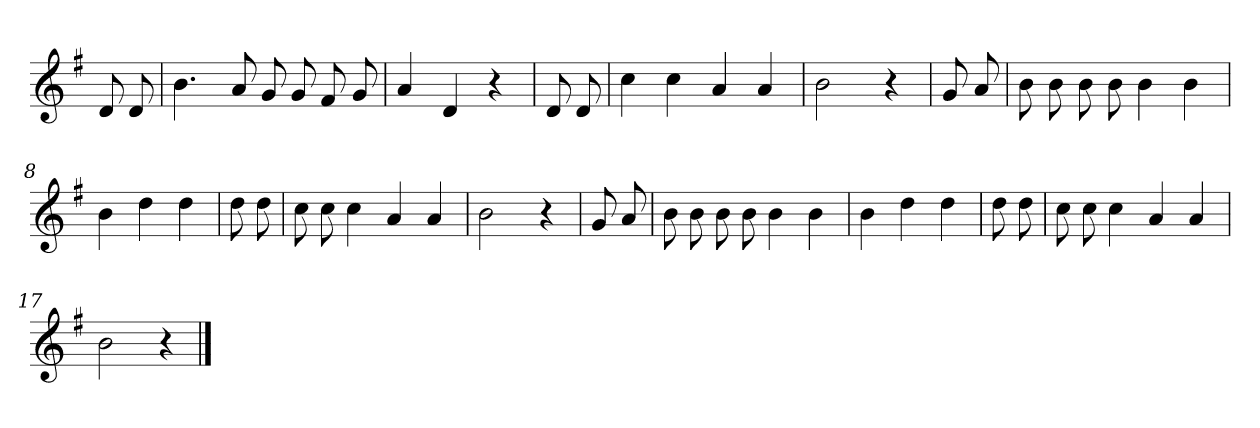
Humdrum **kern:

**kern
*part1
*staff1
*clefG2
*k[f#]
*G:
=
8d
8d
=1
4.b
8a
8g
8g
8f#
8g
=2
4a
4d
4r
=3
8d
8d
=4
4cc
4cc
4a
4a
=5
2b
4r
=6
8g
8a
=7
8b
8b
8b
8b
4b
4b
=8
4b
4dd
4dd
=9
8dd
8dd
=10
8cc
8cc
4cc
4a
4a
=11
2b
4r
=12
8g
8a
=13
8b
8b
8b
8b
4b
4b
=14
4b
4dd
4dd
=15
8dd
8dd
=16
8cc
8cc
4cc
4a
4a
=17
2b
4r
==
*-
